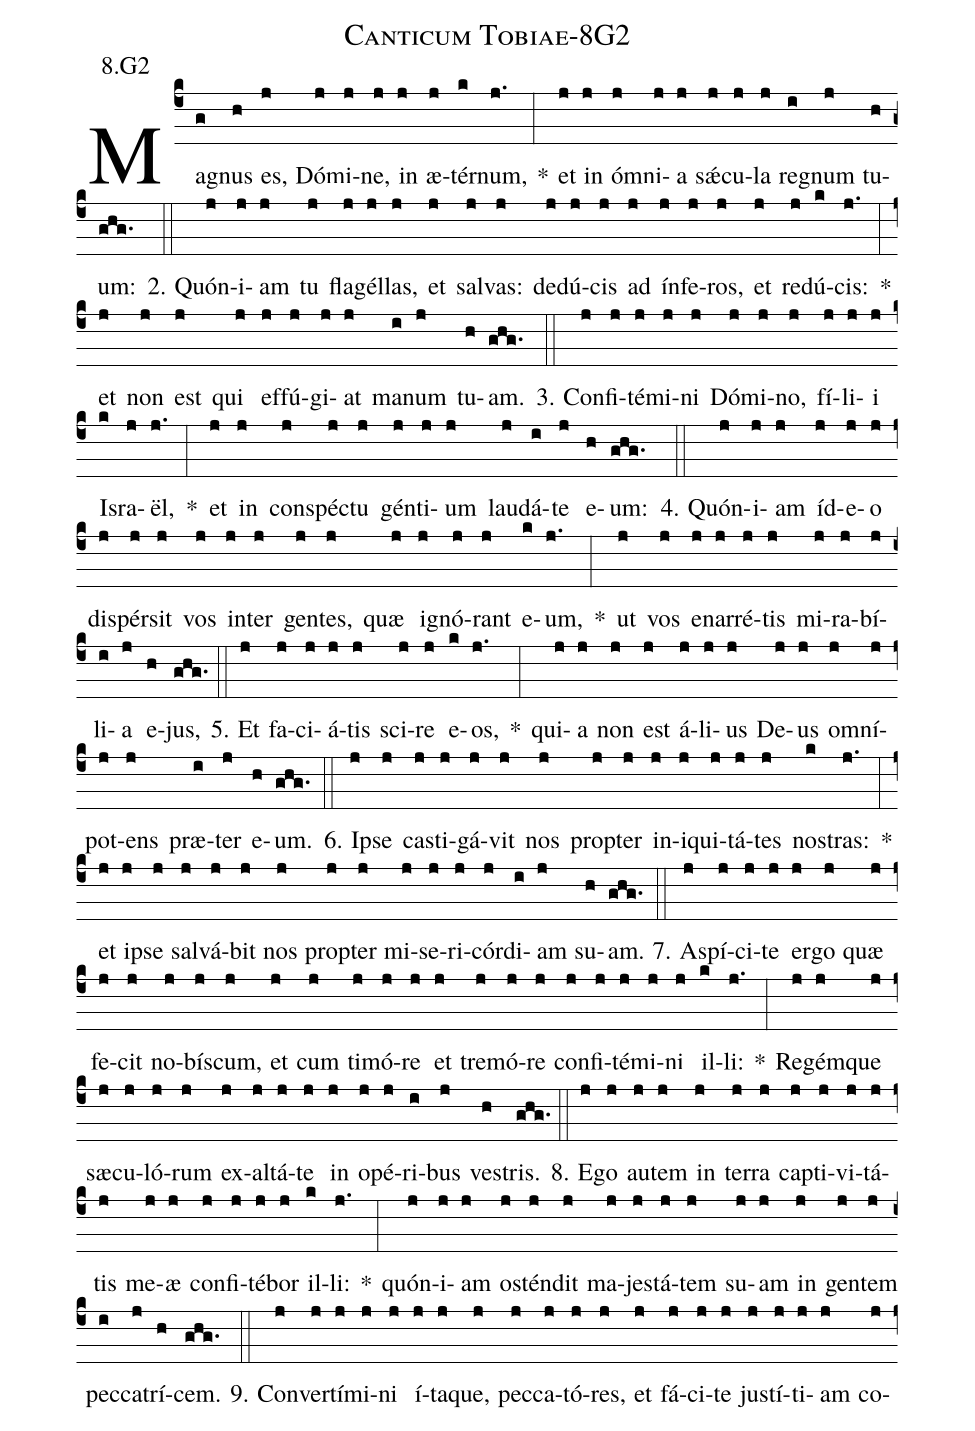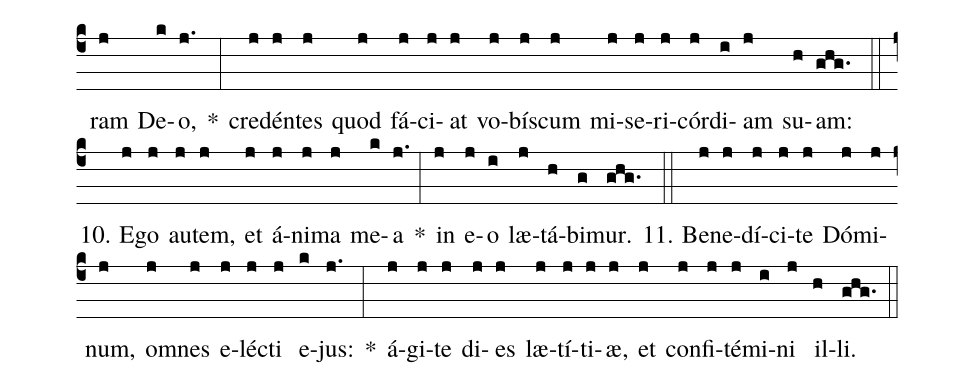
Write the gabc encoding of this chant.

name: Canticum Tobiae-8G2;
annotation: 8.G2;
%%
(c4)Ma(g)gnus(h) es,(j) Dó(j)mi(j)ne,(j) in(j) æ(j)tér(k)num,(j.) *(:) et(j) in(j) óm(j)ni(j)a(j) sǽ(j)cu(j)la(j) re(i)gnum(j) tu(h)um:(ghg.) (::)
2. Quón(j)i(j)am(j) tu(j) fla(j)gél(j)las,(j) et(j) sal(j)vas:(j) de(j)dú(j)cis(j) ad(j) ín(j)fe(j)ros,(j) et(j) re(j)dú(k)cis:(j.) *(:) et(j) non(j) est(j) qui(j) ef(j)fú(j)gi(j)at(j) ma(i)num(j) tu(h)am.(ghg.) (::)
3. Con(j)fi(j)té(j)mi(j)ni(j) Dó(j)mi(j)no,(j) fí(j)li(j)i(j) Is(k)ra(j)ël,(j.) *(:) et(j) in(j) con(j)spéc(j)tu(j) gén(j)ti(j)um(j) lau(j)dá(i)te(j) e(h)um:(ghg.) (::)
4. Quón(j)i(j)am(j) íd(j)e(j)o(j) di(j)spér(j)sit(j) vos(j) in(j)ter(j) gen(j)tes,(j) quæ(j) i(j)gnó(j)rant(j) e(k)um,(j.) *(:) ut(j) vos(j) e(j)nar(j)ré(j)tis(j) mi(j)ra(j)bí(j)li(i)a(j) e(h)jus,(ghg.) (::)
5. Et(j) fa(j)ci(j)á(j)tis(j) sci(j)re(j) e(k)os,(j.) *(:) qui(j)a(j) non(j) est(j) á(j)li(j)us(j) De(j)us(j) om(j)ní(j)pot(j)ens(j) præ(i)ter(j) e(h)um.(ghg.) (::)
6. Ip(j)se(j) cas(j)ti(j)gá(j)vit(j) nos(j) prop(j)ter(j) in(j)i(j)qui(j)tá(j)tes(j) nos(k)tras:(j.) *(:) et(j) ip(j)se(j) sal(j)vá(j)bit(j) nos(j) prop(j)ter(j) mi(j)se(j)ri(j)cór(j)di(i)am(j) su(h)am.(ghg.) (::)
7. A(j)spí(j)ci(j)te(j) er(j)go(j) quæ(j) fe(j)cit(j) no(j)bís(j)cum,(j) et(j) cum(j) ti(j)mó(j)re(j) et(j) tre(j)mó(j)re(j) con(j)fi(j)té(j)mi(j)ni(j) il(k)li:(j.) *(:) Re(j)gém(j)que(j) sæ(j)cu(j)ló(j)rum(j) ex(j)al(j)tá(j)te(j) in(j) o(j)pé(j)ri(i)bus(j) ves(h)tris.(ghg.) (::)
8. E(j)go(j) au(j)tem(j) in(j) ter(j)ra(j) cap(j)ti(j)vi(j)tá(j)tis(j) me(j)æ(j) con(j)fi(j)té(j)bor(j) il(k)li:(j.) *(:) quón(j)i(j)am(j) os(j)tén(j)dit(j) ma(j)jes(j)tá(j)tem(j) su(j)am(j) in(j) gen(j)tem(j) pec(i)ca(j)trí(h)cem.(ghg.) (::)
9. Con(j)ver(j)tí(j)mi(j)ni(j) í(j)ta(j)que,(j) pec(j)ca(j)tó(j)res,(j) et(j) fá(j)ci(j)te(j) jus(j)tí(j)ti(j)am(j) co(j)ram(j) De(k)o,(j.) *(:) cre(j)dén(j)tes(j) quod(j) fá(j)ci(j)at(j) vo(j)bís(j)cum(j) mi(j)se(j)ri(j)cór(j)di(i)am(j) su(h)am:(ghg.) (::)
10. E(j)go(j) au(j)tem,(j) et(j) á(j)ni(j)ma(j) me(k)a(j.) *(:) in(j) e(j)o(i) læ(j)tá(h)bi(g)mur.(ghg.) (::)
11. Be(j)ne(j)dí(j)ci(j)te(j) Dó(j)mi(j)num,(j) om(j)nes(j) e(j)léc(j)ti(j) e(k)jus:(j.) *(:) á(j)gi(j)te(j) di(j)es(j) læ(j)tí(j)ti(j)æ,(j) et(j) con(j)fi(j)té(j)mi(i)ni(j) il(h)li.(ghg.) (::)
